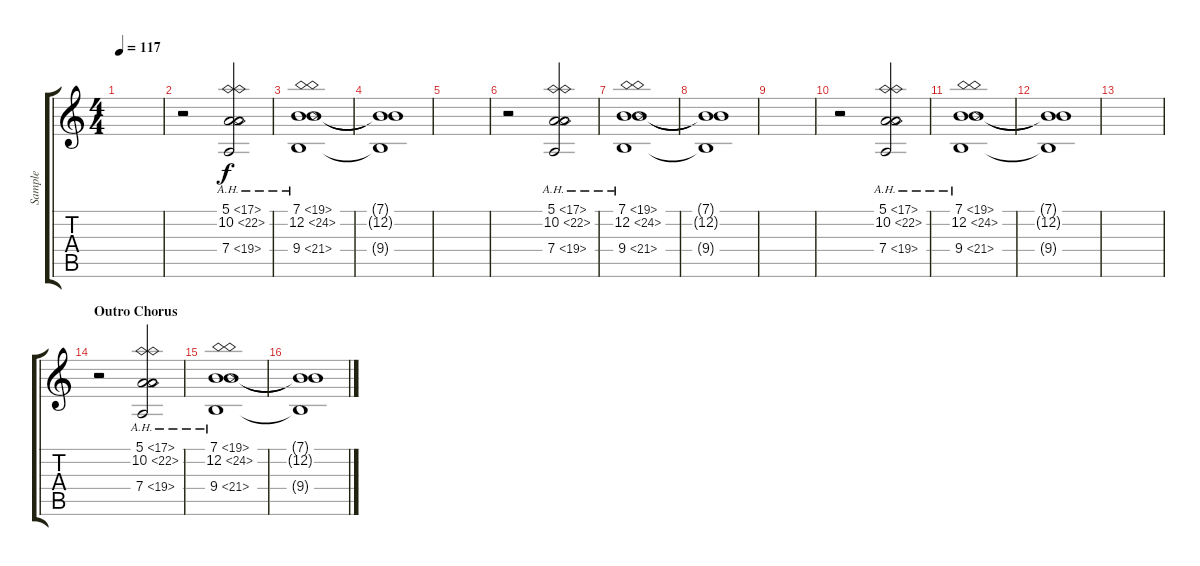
\track ("Sample" "Sample") {instrument synthstrings1}
\staff {score tabs}
\tuning (E4 B3 G3 D3 A2 E2) {hide}
\ts (4 4)
\tempo 117
\clef g2
\ks c
|
r.2 (5.1{ah 12} 10.2{ah 12} 7.4{ah 12}).2 |
(7.1{ah 12} 12.2{ah 12} 9.4{ah 12}).1 |
(7.1{t} 12.2{t} 9.4{t}).1 |
|
r.2 (5.1{ah 12} 10.2{ah 12} 7.4{ah 12}).2 |
(7.1{ah 12} 12.2{ah 12} 9.4{ah 12}).1 |
(7.1{t} 12.2{t} 9.4{t}).1 |
|
r.2 (5.1{ah 12} 10.2{ah 12} 7.4{ah 12}).2 |
(7.1{ah 12} 12.2{ah 12} 9.4{ah 12}).1 |
(7.1{t} 12.2{t} 9.4{t}).1 |
|
\section ("" "Outro Chorus")
r.2 (5.1{ah 12} 10.2{ah 12} 7.4{ah 12}).2 |
(7.1{ah 12} 12.2{ah 12} 9.4{ah 12}).1 |
(7.1{t} 12.2{t} 9.4{t}).1
